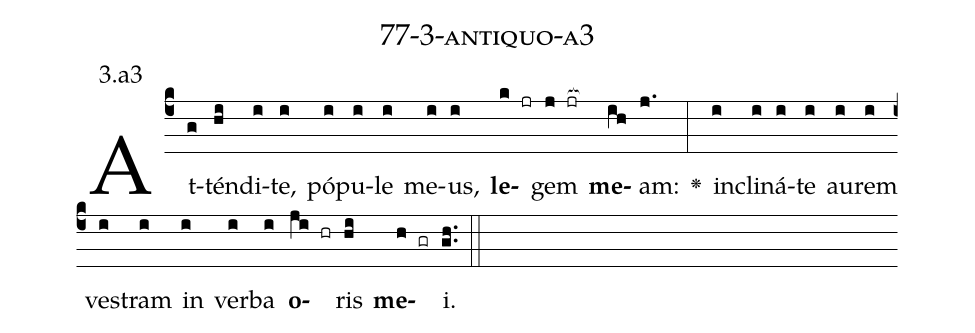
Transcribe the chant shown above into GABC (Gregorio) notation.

name: 77-3-antiquo-a3;
annotation: 3.a3;
%%
(c4)At(g)tén(hi)di(i)te,(i) pó(i)pu(i)le(i) me(i)us,(i) <b>le</b>(k jr)gem(j jr[ocb:1{]) <b>me</b>(ih[ocb:0}])am:(j.) <v>\greheightstar</v>(:) in(i)cli(i)ná(i)te(i) au(i)rem(i) ves(i)tram(i) in(i) ver(i)ba(i) <b>o</b>(ji hr)ris(hi) <b>me</b>(h gr)i.(gh..) (::)


%E(i) u(i) o(ji) u(hi) a(h) e.(gh..) (::)
